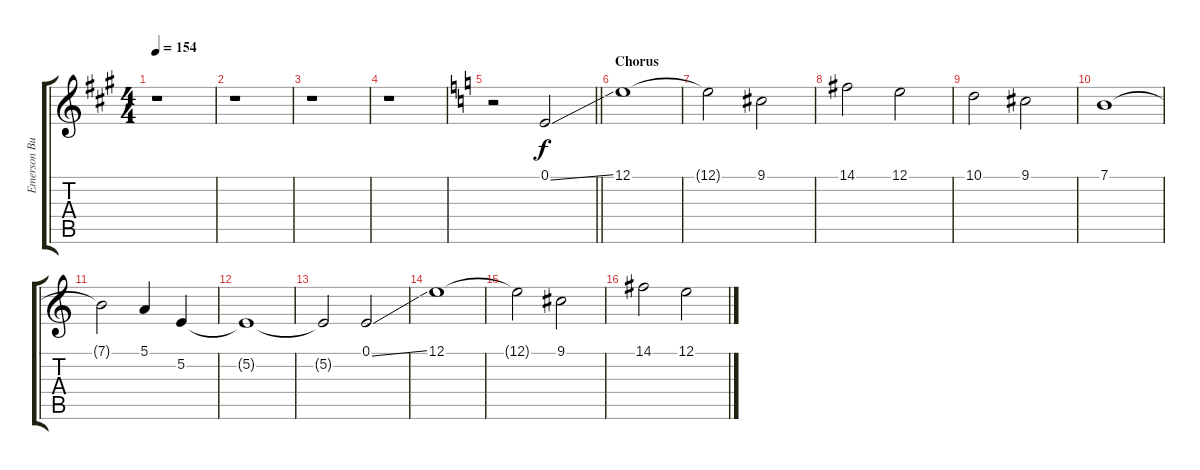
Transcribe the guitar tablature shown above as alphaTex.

\track ("Emerson Burton (Keyboard)" "Emerson Bu") {instrument whistle}
\staff {score tabs}
\tuning (E4 B3 G3 D3 A2 E2) {hide}
\ts (4 4)
\tempo 154
\clef g2
\ks a
r.1{dy f} |
r.1 |
r.1 |
r.1 |
\barLineRight lightlight
\ks c
r.2 0.1{ss}.2 |
\section ("" "Chorus")
12.1.1 |
12.1{t}.2 9.1.2 |
14.1.2 12.1.2 |
10.1.2 9.1.2 |
7.1.1 |
7.1{t}.2 5.1.4 5.2.4 |
5.2{t}.1 |
5.2{t}.2 0.1{ss}.2 |
12.1.1 |
12.1{t}.2 9.1.2 |
14.1.2 12.1.2
